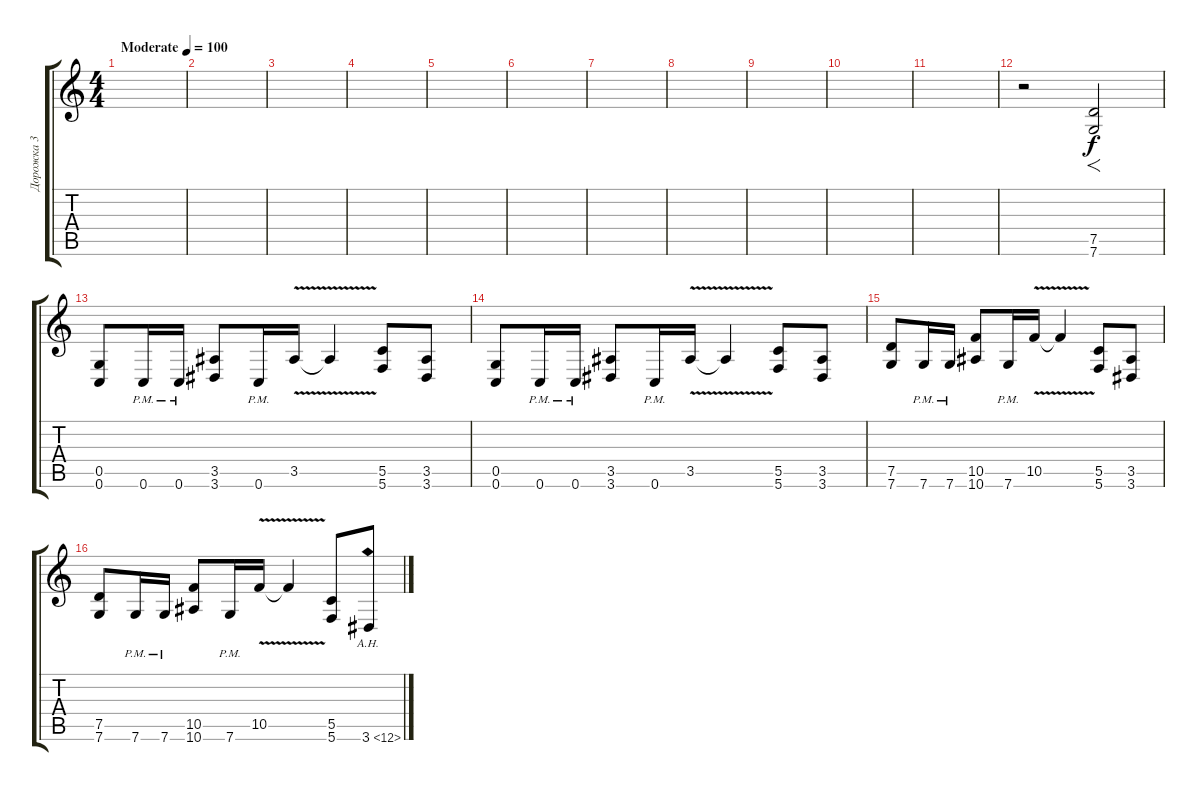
\track ("Дорожка 3" "Дорожка 3") {instrument distortionguitar}
\staff {score tabs}
\tuning (E4 B3 G3 D3 G2 C2) {hide}
\ts (4 4)
\tempo (100 "Moderate")
\clef g2
\ks c
|
|
|
|
|
|
|
|
|
|
|
r.2 (7.5 7.6).2{f} |
(0.5 0.6).8 0.6{pm}.16 0.6{pm}.16 (3.5 3.6).8 0.6{pm}.16 3.5{v}.16 3.5{t}.4 (5.5 5.6).8 (3.5 3.6).8 |
(0.5 0.6).8 0.6{pm}.16 0.6{pm}.16 (3.5 3.6).8 0.6{pm}.16 3.5{v}.16 3.5{t}.4 (5.5 5.6).8 (3.5 3.6).8 |
(7.5 7.6).8 7.6{pm}.16 7.6{pm}.16 (10.5 10.6).8 7.6{pm}.16 10.5{v}.16 10.5{t}.4 (5.5 5.6).8 (3.5 3.6).8 |
(7.5 7.6).8 7.6{pm}.16 7.6{pm}.16 (10.5 10.6).8 7.6{pm}.16 10.5{v}.16 10.5{t}.4 (5.5 5.6).8 3.6{ah 9}.8
